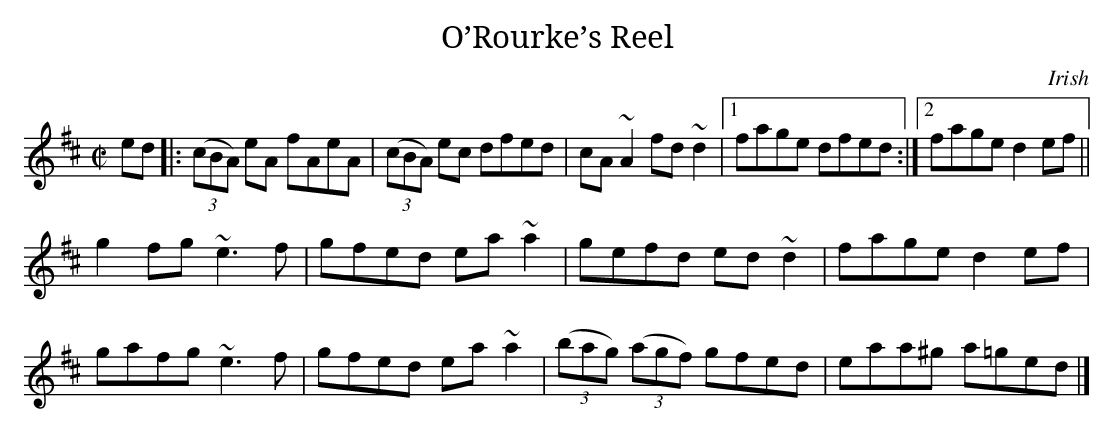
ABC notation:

X:1
T:O’Rourke’s Reel
M:C|
K:D
ed |: (3(cBA) eA fAeA | (3(cBA) ec dfed | cA ~A2 fd ~d2 |1 fage dfed :|2 fage d2 ef ||
g2 fg ~e3 f | gfed ea ~a2 | gefd ed ~d2 | fage d2 ef |
gafg ~e3 f | gfed ea ~a2 | (3(bag) (3(agf) gfed | eaa^g a=ged |]
